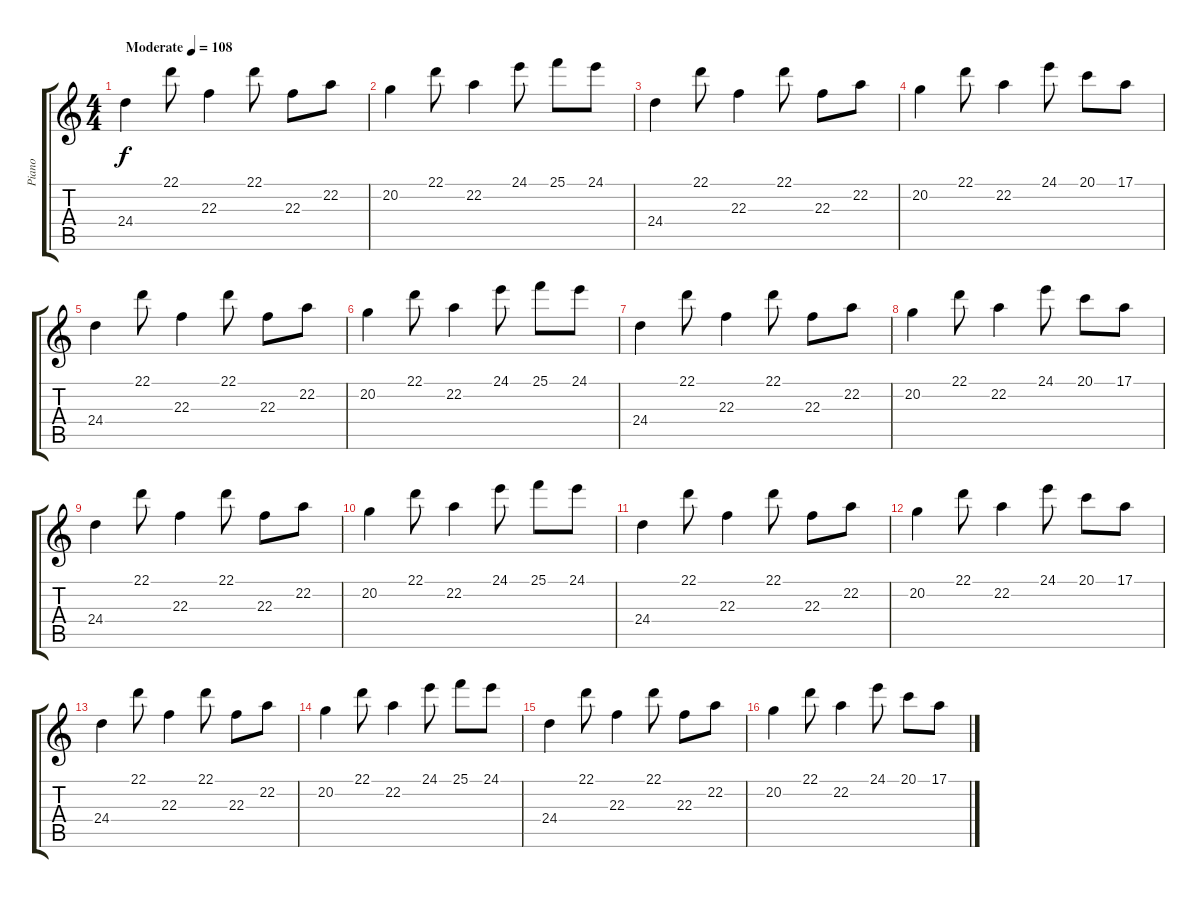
\track ("Piano" "Piano") {instrument acousticgrandpiano}
\staff {score tabs}
\tuning (E4 B3 G3 D3 A2 E2) {hide}
\ts (4 4)
\tempo (108 "Moderate")
\clef g2
\ks c
24.4.4{dy f instrument acousticgrandpiano} 22.1.8 22.3.4 22.1.8 22.3.8 22.2.8 |
20.2.4 22.1.8 22.2.4 24.1.8 25.1.8 24.1.8 |
24.4.4 22.1.8 22.3.4 22.1.8 22.3.8 22.2.8 |
20.2.4 22.1.8 22.2.4 24.1.8 20.1.8 17.1.8 |
24.4.4 22.1.8 22.3.4 22.1.8 22.3.8 22.2.8 |
20.2.4 22.1.8 22.2.4 24.1.8 25.1.8 24.1.8 |
24.4.4 22.1.8 22.3.4 22.1.8 22.3.8 22.2.8 |
20.2.4 22.1.8 22.2.4 24.1.8 20.1.8 17.1.8 |
24.4.4 22.1.8 22.3.4 22.1.8 22.3.8 22.2.8 |
20.2.4 22.1.8 22.2.4 24.1.8 25.1.8 24.1.8 |
24.4.4 22.1.8 22.3.4 22.1.8 22.3.8 22.2.8 |
20.2.4 22.1.8 22.2.4 24.1.8 20.1.8 17.1.8 |
24.4.4 22.1.8 22.3.4 22.1.8 22.3.8 22.2.8 |
20.2.4 22.1.8 22.2.4 24.1.8 25.1.8 24.1.8 |
24.4.4 22.1.8 22.3.4 22.1.8 22.3.8 22.2.8 |
20.2.4 22.1.8 22.2.4 24.1.8 20.1.8 17.1.8
